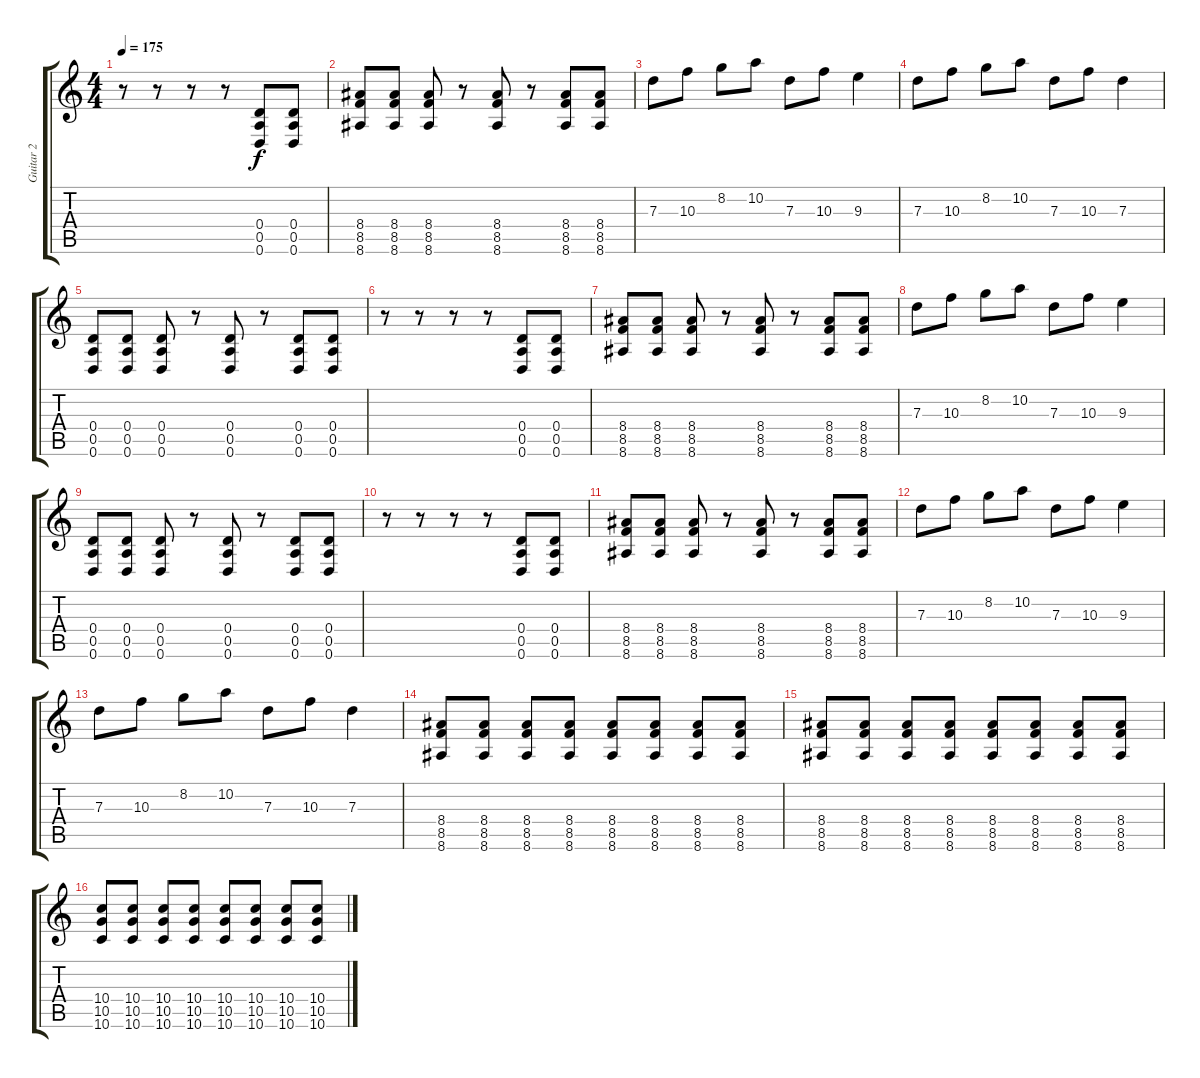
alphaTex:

\track ("Guitar 2" "Guitar 2") {instrument distortionguitar}
\staff {score tabs}
\tuning (E4 B3 G3 D3 A2 D2) {hide}
\ts (4 4)
\tempo 175
\clef g2
\ks c
r.8{dy f} r.8 r.8 r.8 (0.4 0.5 0.6).8 (0.4 0.5 0.6).8 |
(8.4 8.5 8.6).8 (8.4 8.5 8.6).8 (8.4 8.5 8.6).8 r.8 (8.4 8.5 8.6).8 r.8 (8.4 8.5 8.6).8 (8.4 8.5 8.6).8 |
7.3.8 10.3.8 8.2.8 10.2.8 7.3.8 10.3.8 9.3.4 |
7.3.8 10.3.8 8.2.8 10.2.8 7.3.8 10.3.8 7.3.4 |
(0.4 0.5 0.6).8 (0.4 0.5 0.6).8 (0.4 0.5 0.6).8 r.8 (0.4 0.5 0.6).8 r.8 (0.4 0.5 0.6).8 (0.4 0.5 0.6).8 |
r.8 r.8 r.8 r.8 (0.4 0.5 0.6).8 (0.4 0.5 0.6).8 |
(8.4 8.5 8.6).8 (8.4 8.5 8.6).8 (8.4 8.5 8.6).8 r.8 (8.4 8.5 8.6).8 r.8 (8.4 8.5 8.6).8 (8.4 8.5 8.6).8 |
7.3.8 10.3.8 8.2.8 10.2.8 7.3.8 10.3.8 9.3.4 |
(0.4 0.5 0.6).8 (0.4 0.5 0.6).8 (0.4 0.5 0.6).8 r.8 (0.4 0.5 0.6).8 r.8 (0.4 0.5 0.6).8 (0.4 0.5 0.6).8 |
r.8 r.8 r.8 r.8 (0.4 0.5 0.6).8 (0.4 0.5 0.6).8 |
(8.4 8.5 8.6).8 (8.4 8.5 8.6).8 (8.4 8.5 8.6).8 r.8 (8.4 8.5 8.6).8 r.8 (8.4 8.5 8.6).8 (8.4 8.5 8.6).8 |
7.3.8 10.3.8 8.2.8 10.2.8 7.3.8 10.3.8 9.3.4 |
7.3.8 10.3.8 8.2.8 10.2.8 7.3.8 10.3.8 7.3.4 |
(8.4 8.5 8.6).8 (8.4 8.5 8.6).8 (8.4 8.5 8.6).8 (8.4 8.5 8.6).8 (8.4 8.5 8.6).8 (8.4 8.5 8.6).8 (8.4 8.5 8.6).8 (8.4 8.5 8.6).8 |
(8.4 8.5 8.6).8 (8.4 8.5 8.6).8 (8.4 8.5 8.6).8 (8.4 8.5 8.6).8 (8.4 8.5 8.6).8 (8.4 8.5 8.6).8 (8.4 8.5 8.6).8 (8.4 8.5 8.6).8 |
(10.4 10.5 10.6).8 (10.4 10.5 10.6).8 (10.4 10.5 10.6).8 (10.4 10.5 10.6).8 (10.4 10.5 10.6).8 (10.4 10.5 10.6).8 (10.4 10.5 10.6).8 (10.4 10.5 10.6).8
